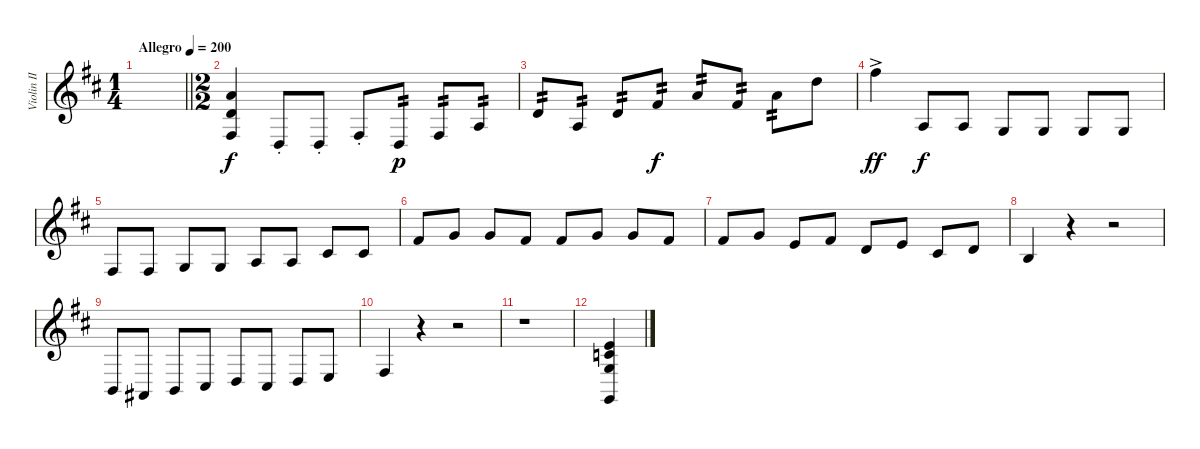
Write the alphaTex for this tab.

\track ("Violin II" "Violin II") {instrument violin}
\staff {score}
\tuning (E4 B3 G3 D3 A2 E2) {hide}
\ts (1 4)
\tempo (200 "Allegro")
\clef g2
\barLineRight lightlight
\ks d
|
\ts (2 2)
(5.1 3.2 4.4).4 0.4{st}.8 0.4{st}.8 4.4{st}.8 0.4.8{tp 2 dy p} 4.4.8{tp 2} 2.3.8{tp 2} |
3.2.8{tp 2} 2.3.8{tp 2} 3.2.8{tp 2} 2.1.8{tp 2 dy f volume 8} 5.1.8{tp 2 volume 16} 2.1.8{tp 2} 5.1.8{tp 2} 10.1.8 |
14.1{ac}.4{dy ff} 2.3.8{dy f} 2.3.8 0.3.8 0.3.8 0.3.8 0.3.8 |
4.4.8 4.4.8 0.3.8 0.3.8 2.3.8 2.3.8 2.2.8 2.2.8 |
2.1.8 3.1.8 3.1.8 2.1.8 2.1.8 3.1.8 3.1.8 2.1.8 |
2.1.8 3.1.8 0.1.8 2.1.8 3.2.8 0.1.8 2.2.8 3.2.8 |
0.2.4 r.4 r.2 |
2.5.8 1.5.8 2.5.8 4.5.8 0.4.8 4.5.8 0.4.8 2.4.8 |
4.4.4 r.4 r.2 |
r.1 |
(0.1 1.2 0.3 3.6).4
